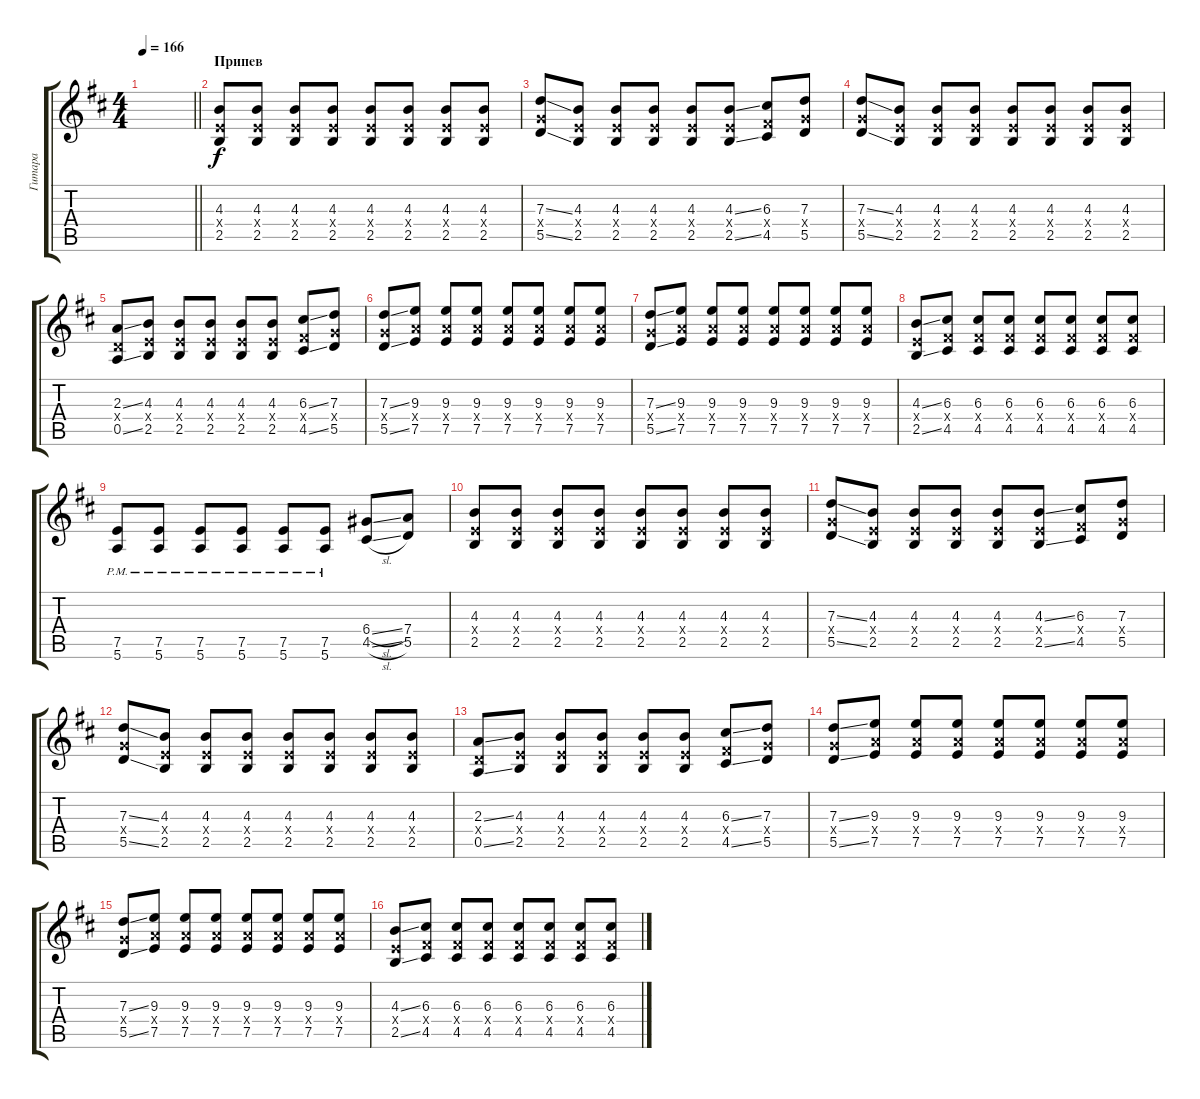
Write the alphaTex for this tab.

\track ("Гитара" "Гитара") {instrument distortionguitar}
\staff {score tabs}
\tuning (E4 B3 G3 D3 A2 E2) {hide}
\ts (4 4)
\tempo 166
\clef g2
\barLineRight lightlight
\ks bminor
|
\section ("" "Припев")
(4.3 2.4{x} 2.5).8 (4.3 2.4{x} 2.5).8 (4.3 2.4{x} 2.5).8 (4.3 2.4{x} 2.5).8 (4.3 2.4{x} 2.5).8 (4.3 2.4{x} 2.5).8 (4.3 2.4{x} 2.5).8 (4.3 2.4{x} 2.5).8 |
(7.3{ss} 5.4{x} 5.5{ss}).8 (4.3 2.4{x} 2.5).8 (4.3 2.4{x} 2.5).8 (4.3 2.4{x} 2.5).8 (4.3 2.4{x} 2.5).8 (4.3{ss} 2.4{x} 2.5{ss}).8 (6.3 4.4{x} 4.5).8 (7.3 5.4{x} 5.5).8 |
(7.3{ss} 5.4{x} 5.5{ss}).8 (4.3 2.4{x} 2.5).8 (4.3 2.4{x} 2.5).8 (4.3 2.4{x} 2.5).8 (4.3 2.4{x} 2.5).8 (4.3 2.4{x} 2.5).8 (4.3 2.4{x} 2.5).8 (4.3 2.4{x} 2.5).8 |
(2.3{ss} 0.4{x} 0.5{ss}).8 (4.3 2.4{x} 2.5).8 (4.3 2.4{x} 2.5).8 (4.3 2.4{x} 2.5).8 (4.3 2.4{x} 2.5).8 (4.3 2.4{x} 2.5).8 (6.3{ss} 4.4{x} 4.5{ss}).8 (7.3 5.4{x} 5.5).8 |
(7.3{ss} 5.4{x} 5.5{ss}).8 (9.3 7.4{x} 7.5).8 (9.3 7.4{x} 7.5).8 (9.3 7.4{x} 7.5).8 (9.3 7.4{x} 7.5).8 (9.3 7.4{x} 7.5).8 (9.3 7.4{x} 7.5).8 (9.3 7.4{x} 7.5).8 |
(7.3{ss} 5.4{x} 5.5{ss}).8 (9.3 7.4{x} 7.5).8 (9.3 7.4{x} 7.5).8 (9.3 7.4{x} 7.5).8 (9.3 7.4{x} 7.5).8 (9.3 7.4{x} 7.5).8 (9.3 7.4{x} 7.5).8 (9.3 7.4{x} 7.5).8 |
(4.3{ss} 2.4{x} 2.5{ss}).8 (6.3 4.4{x} 4.5).8 (6.3 4.4{x} 4.5).8 (6.3 4.4{x} 4.5).8 (6.3 4.4{x} 4.5).8 (6.3 4.4{x} 4.5).8 (6.3 4.4{x} 4.5).8 (6.3 4.4{x} 4.5).8 |
(7.5{pm} 5.6{pm}).8 (7.5{pm} 5.6{pm}).8 (7.5{pm} 5.6{pm}).8 (7.5{pm} 5.6{pm}).8 (7.5{pm} 5.6{pm}).8 (7.5{pm} 5.6{pm}).8 (6.4{sl} 4.5{sl}).8 (7.4 5.5).8 |
(4.3 2.4{x} 2.5).8 (4.3 2.4{x} 2.5).8 (4.3 2.4{x} 2.5).8 (4.3 2.4{x} 2.5).8 (4.3 2.4{x} 2.5).8 (4.3 2.4{x} 2.5).8 (4.3 2.4{x} 2.5).8 (4.3 2.4{x} 2.5).8 |
(7.3{ss} 5.4{x} 5.5{ss}).8 (4.3 2.4{x} 2.5).8 (4.3 2.4{x} 2.5).8 (4.3 2.4{x} 2.5).8 (4.3 2.4{x} 2.5).8 (4.3{ss} 2.4{x} 2.5{ss}).8 (6.3 4.4{x} 4.5).8 (7.3 5.4{x} 5.5).8 |
(7.3{ss} 5.4{x} 5.5{ss}).8 (4.3 2.4{x} 2.5).8 (4.3 2.4{x} 2.5).8 (4.3 2.4{x} 2.5).8 (4.3 2.4{x} 2.5).8 (4.3 2.4{x} 2.5).8 (4.3 2.4{x} 2.5).8 (4.3 2.4{x} 2.5).8 |
(2.3{ss} 0.4{x} 0.5{ss}).8 (4.3 2.4{x} 2.5).8 (4.3 2.4{x} 2.5).8 (4.3 2.4{x} 2.5).8 (4.3 2.4{x} 2.5).8 (4.3 2.4{x} 2.5).8 (6.3{ss} 4.4{x} 4.5{ss}).8 (7.3 5.4{x} 5.5).8 |
(7.3{ss} 5.4{x} 5.5{ss}).8 (9.3 7.4{x} 7.5).8 (9.3 7.4{x} 7.5).8 (9.3 7.4{x} 7.5).8 (9.3 7.4{x} 7.5).8 (9.3 7.4{x} 7.5).8 (9.3 7.4{x} 7.5).8 (9.3 7.4{x} 7.5).8 |
(7.3{ss} 5.4{x} 5.5{ss}).8 (9.3 7.4{x} 7.5).8 (9.3 7.4{x} 7.5).8 (9.3 7.4{x} 7.5).8 (9.3 7.4{x} 7.5).8 (9.3 7.4{x} 7.5).8 (9.3 7.4{x} 7.5).8 (9.3 7.4{x} 7.5).8 |
(4.3{ss} 2.4{x} 2.5{ss}).8 (6.3 4.4{x} 4.5).8 (6.3 4.4{x} 4.5).8 (6.3 4.4{x} 4.5).8 (6.3 4.4{x} 4.5).8 (6.3 4.4{x} 4.5).8 (6.3 4.4{x} 4.5).8 (6.3 4.4{x} 4.5).8
